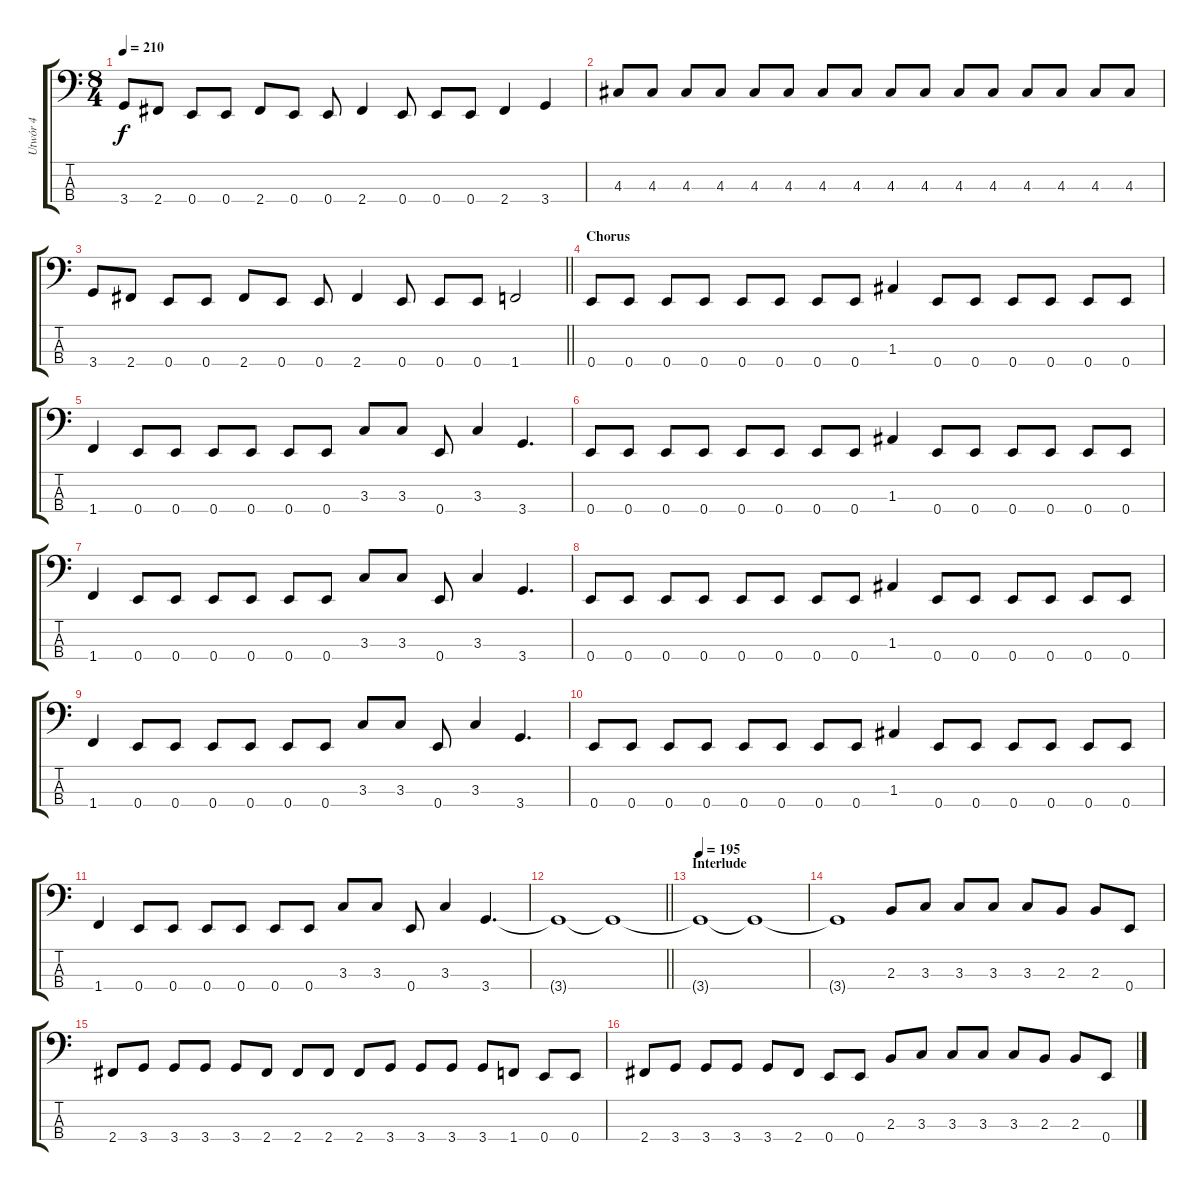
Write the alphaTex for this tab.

\track ("Utwór 4" "Utwór 4") {instrument electricbassfinger}
\staff {score tabs}
\tuning (G2 D2 A1 E1) {hide}
\ts (8 4)
\tempo 210
\clef f4
\ks c
3.4.8{dy f} 2.4.8 0.4.8 0.4.8 2.4.8 0.4.8 0.4.8 2.4.4 0.4.8 0.4.8 0.4.8 2.4.4 3.4.4 |
4.3.8 4.3.8 4.3.8 4.3.8 4.3.8 4.3.8 4.3.8 4.3.8 4.3.8 4.3.8 4.3.8 4.3.8 4.3.8 4.3.8 4.3.8 4.3.8 |
\barLineRight lightlight
3.4.8 2.4.8 0.4.8 0.4.8 2.4.8 0.4.8 0.4.8 2.4.4 0.4.8 0.4.8 0.4.8 1.4.2 |
\section ("" "Chorus")
0.4.8 0.4.8 0.4.8 0.4.8 0.4.8 0.4.8 0.4.8 0.4.8 1.3.4 0.4.8 0.4.8 0.4.8 0.4.8 0.4.8 0.4.8 |
1.4.4 0.4.8 0.4.8 0.4.8 0.4.8 0.4.8 0.4.8 3.3.8 3.3.8 0.4.8 3.3.4 3.4.4{d} |
0.4.8 0.4.8 0.4.8 0.4.8 0.4.8 0.4.8 0.4.8 0.4.8 1.3.4 0.4.8 0.4.8 0.4.8 0.4.8 0.4.8 0.4.8 |
1.4.4 0.4.8 0.4.8 0.4.8 0.4.8 0.4.8 0.4.8 3.3.8 3.3.8 0.4.8 3.3.4 3.4.4{d} |
0.4.8 0.4.8 0.4.8 0.4.8 0.4.8 0.4.8 0.4.8 0.4.8 1.3.4 0.4.8 0.4.8 0.4.8 0.4.8 0.4.8 0.4.8 |
1.4.4 0.4.8 0.4.8 0.4.8 0.4.8 0.4.8 0.4.8 3.3.8 3.3.8 0.4.8 3.3.4 3.4.4{d} |
0.4.8 0.4.8 0.4.8 0.4.8 0.4.8 0.4.8 0.4.8 0.4.8 1.3.4 0.4.8 0.4.8 0.4.8 0.4.8 0.4.8 0.4.8 |
1.4.4 0.4.8 0.4.8 0.4.8 0.4.8 0.4.8 0.4.8 3.3.8 3.3.8 0.4.8 3.3.4 3.4.4{d} |
\barLineRight lightlight
3.4{t}.1 3.4{t}.1 |
\section ("" "Interlude")
\tempo 195
3.4{t}.1 3.4{t}.1 |
3.4{t}.1 2.3.8 3.3.8 3.3.8 3.3.8 3.3.8 2.3.8 2.3.8 0.4.8 |
2.4.8 3.4.8 3.4.8 3.4.8 3.4.8 2.4.8 2.4.8 2.4.8 2.4.8 3.4.8 3.4.8 3.4.8 3.4.8 1.4.8 0.4.8 0.4.8 |
2.4.8 3.4.8 3.4.8 3.4.8 3.4.8 2.4.8 0.4.8 0.4.8 2.3.8 3.3.8 3.3.8 3.3.8 3.3.8 2.3.8 2.3.8 0.4.8
